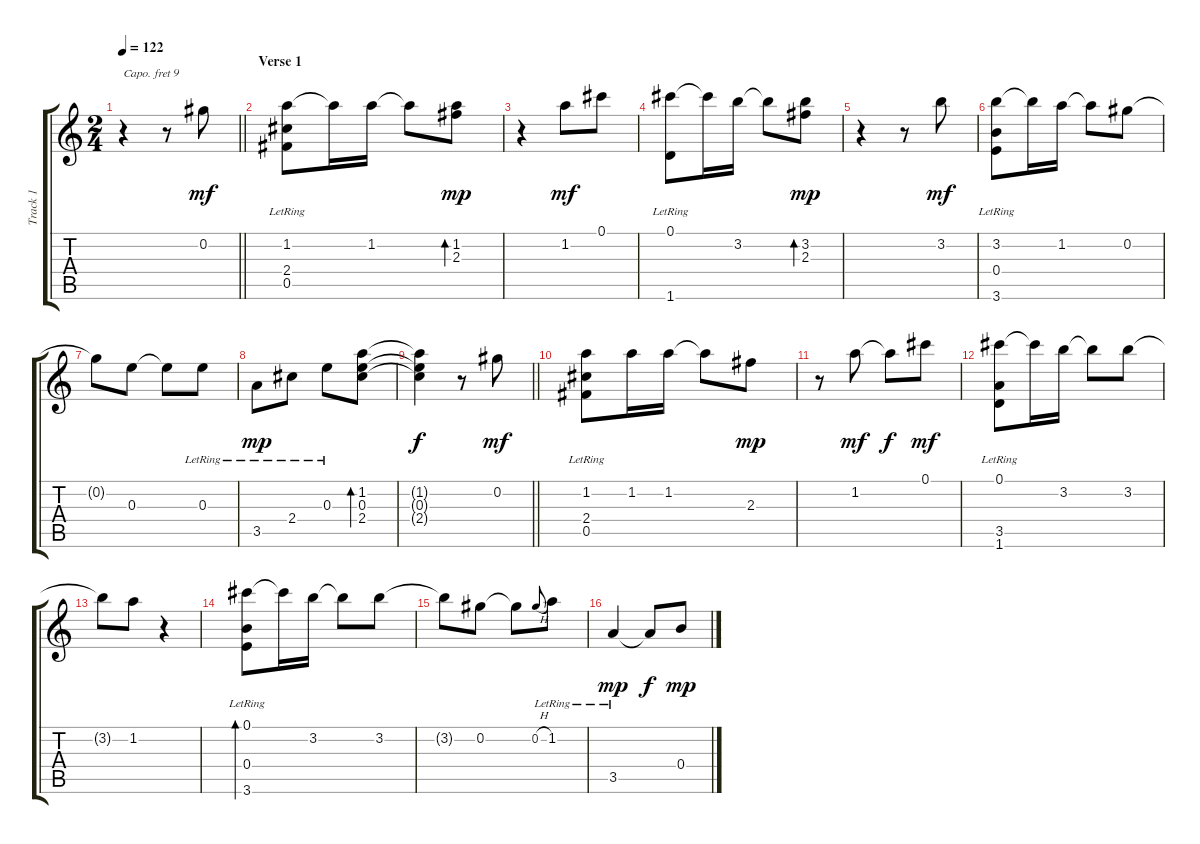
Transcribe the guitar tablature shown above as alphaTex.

\track ("Track 1" "Track 1") {instrument acousticguitarsteel}
\staff {score tabs}
\capo 9
\tuning (E4 B3 G3 D3 A2 E2) {hide}
\ts (2 4)
\tempo 122
\clef g2
\barLineRight lightlight
\ks c
r.4{dy f} r.8 0.2.8{dy mf} |
\section ("" "Verse 1")
(1.2 2.4{lr} 0.5{lr}).8 1.2{t}.16 1.2.16 1.2{t}.8 (1.2 2.3).8{bd 60 dy mp} |
r.4 1.2.8{dy mf} 0.1.8 |
(0.1 1.6{lr}).8 0.1{t}.16 3.2.16 3.2{t}.8 (3.2 2.3).8{bd 60 dy mp} |
r.4 r.8 3.2.8{dy mf} |
(3.2 0.4{lr} 3.6{lr}).8 3.2{t}.16 1.2.16 1.2{t}.8 0.2.8 |
0.2{t}.8 0.3.8 0.3{t}.8 0.3{lr}.8 |
3.5{lr}.8{dy mp} 2.4{lr}.8 0.3{lr}.8 (1.2 0.3 2.4).8{bd 120} |
\barLineRight lightlight
(1.2{t} 0.3{t} 2.4{t}).4{dy f} r.8 0.2.8{dy mf} |
(1.2 2.4{lr} 0.5{lr}).8 1.2.16 1.2.16 1.2{t}.8 2.3.8{dy mp} |
r.8 1.2.8{dy mf} 1.2{t}.8{dy f} 0.1.8{dy mf} |
(0.1 3.5{lr} 1.6{lr}).8 0.1{t}.16 3.2.16 3.2{t}.8 3.2.8 |
3.2{t}.8 1.2.8 r.4 |
(0.1 0.4{lr} 3.6{lr}).8{bd 60} 0.1{t}.16 3.2.16 3.2{t}.8 3.2.8 |
3.2{t}.8 0.2.8 0.2{t}.8 0.2{h}.8{gr onbeat} 1.2{lr}.8 |
3.5{lr}.4{dy mp} 3.5{t}.8{dy f} 0.4{h}.8{dy mp}
